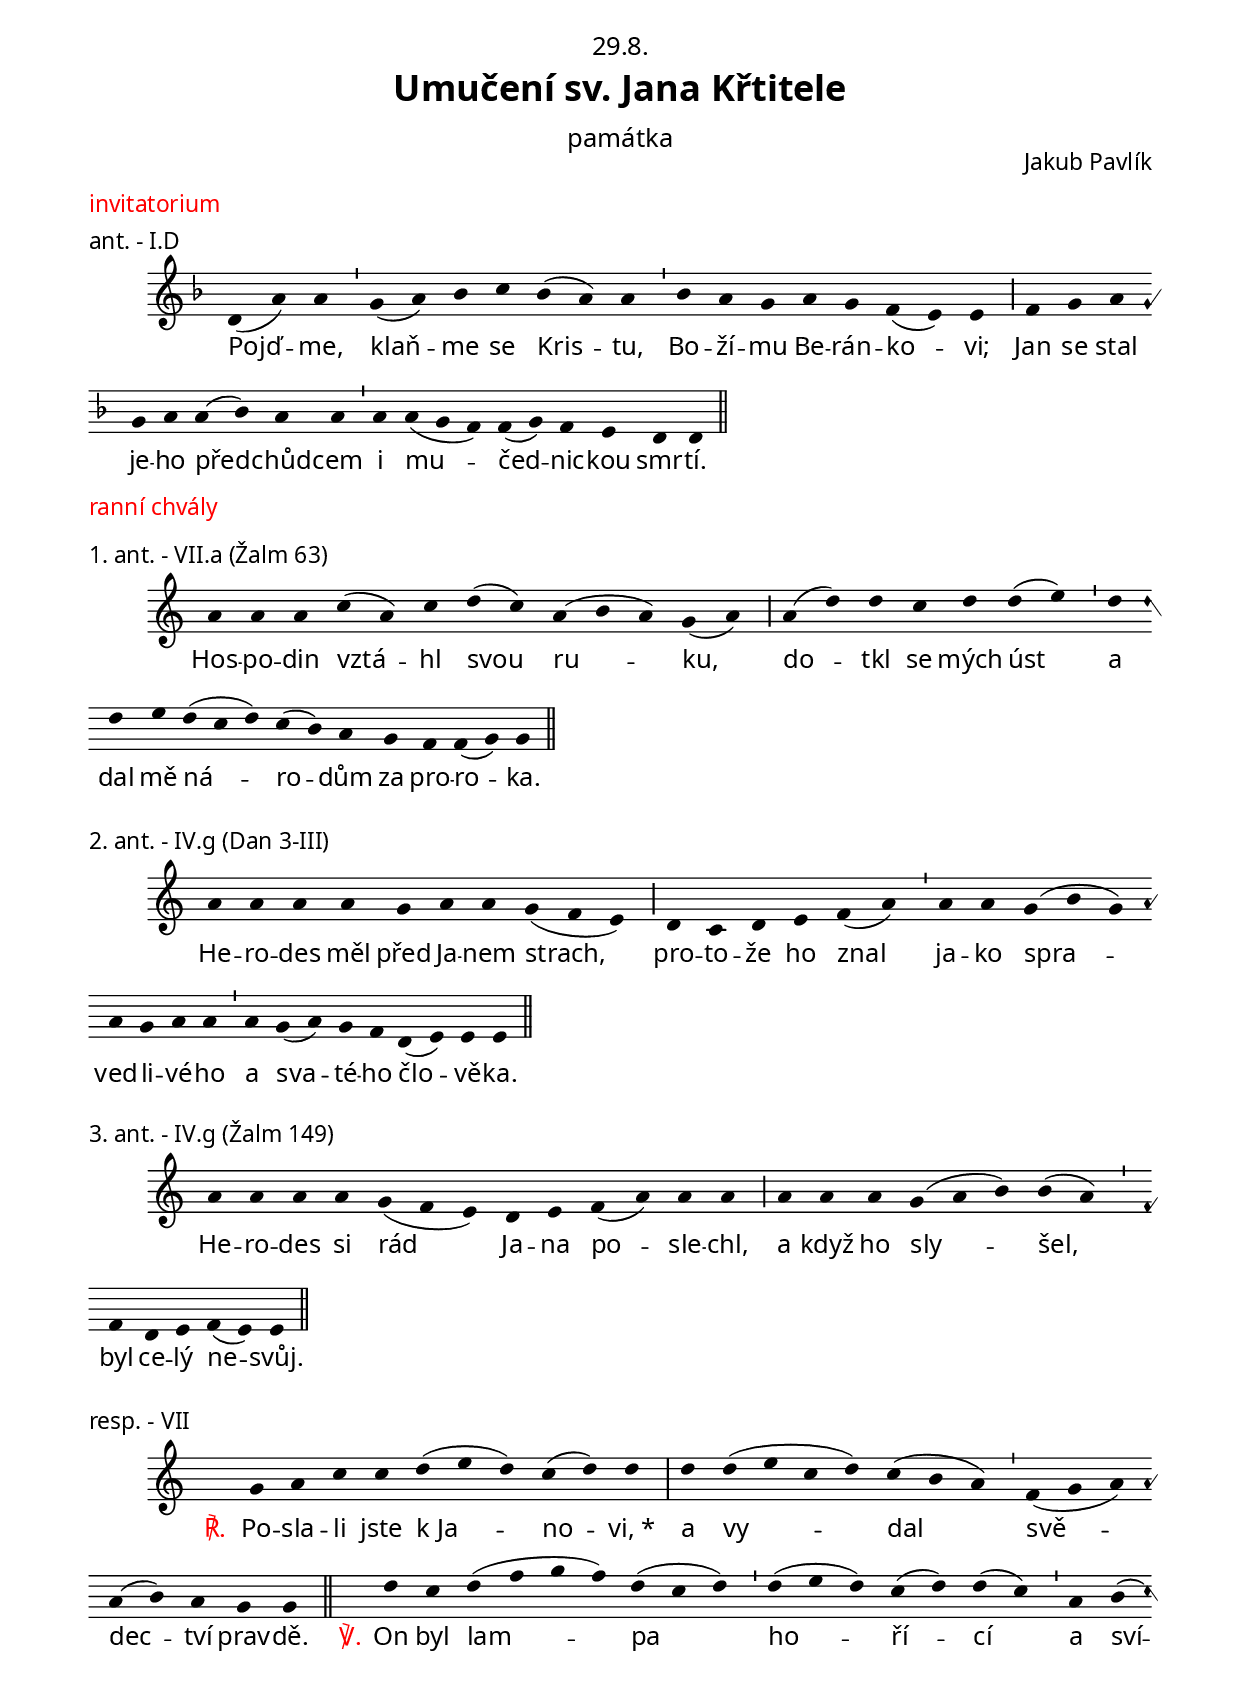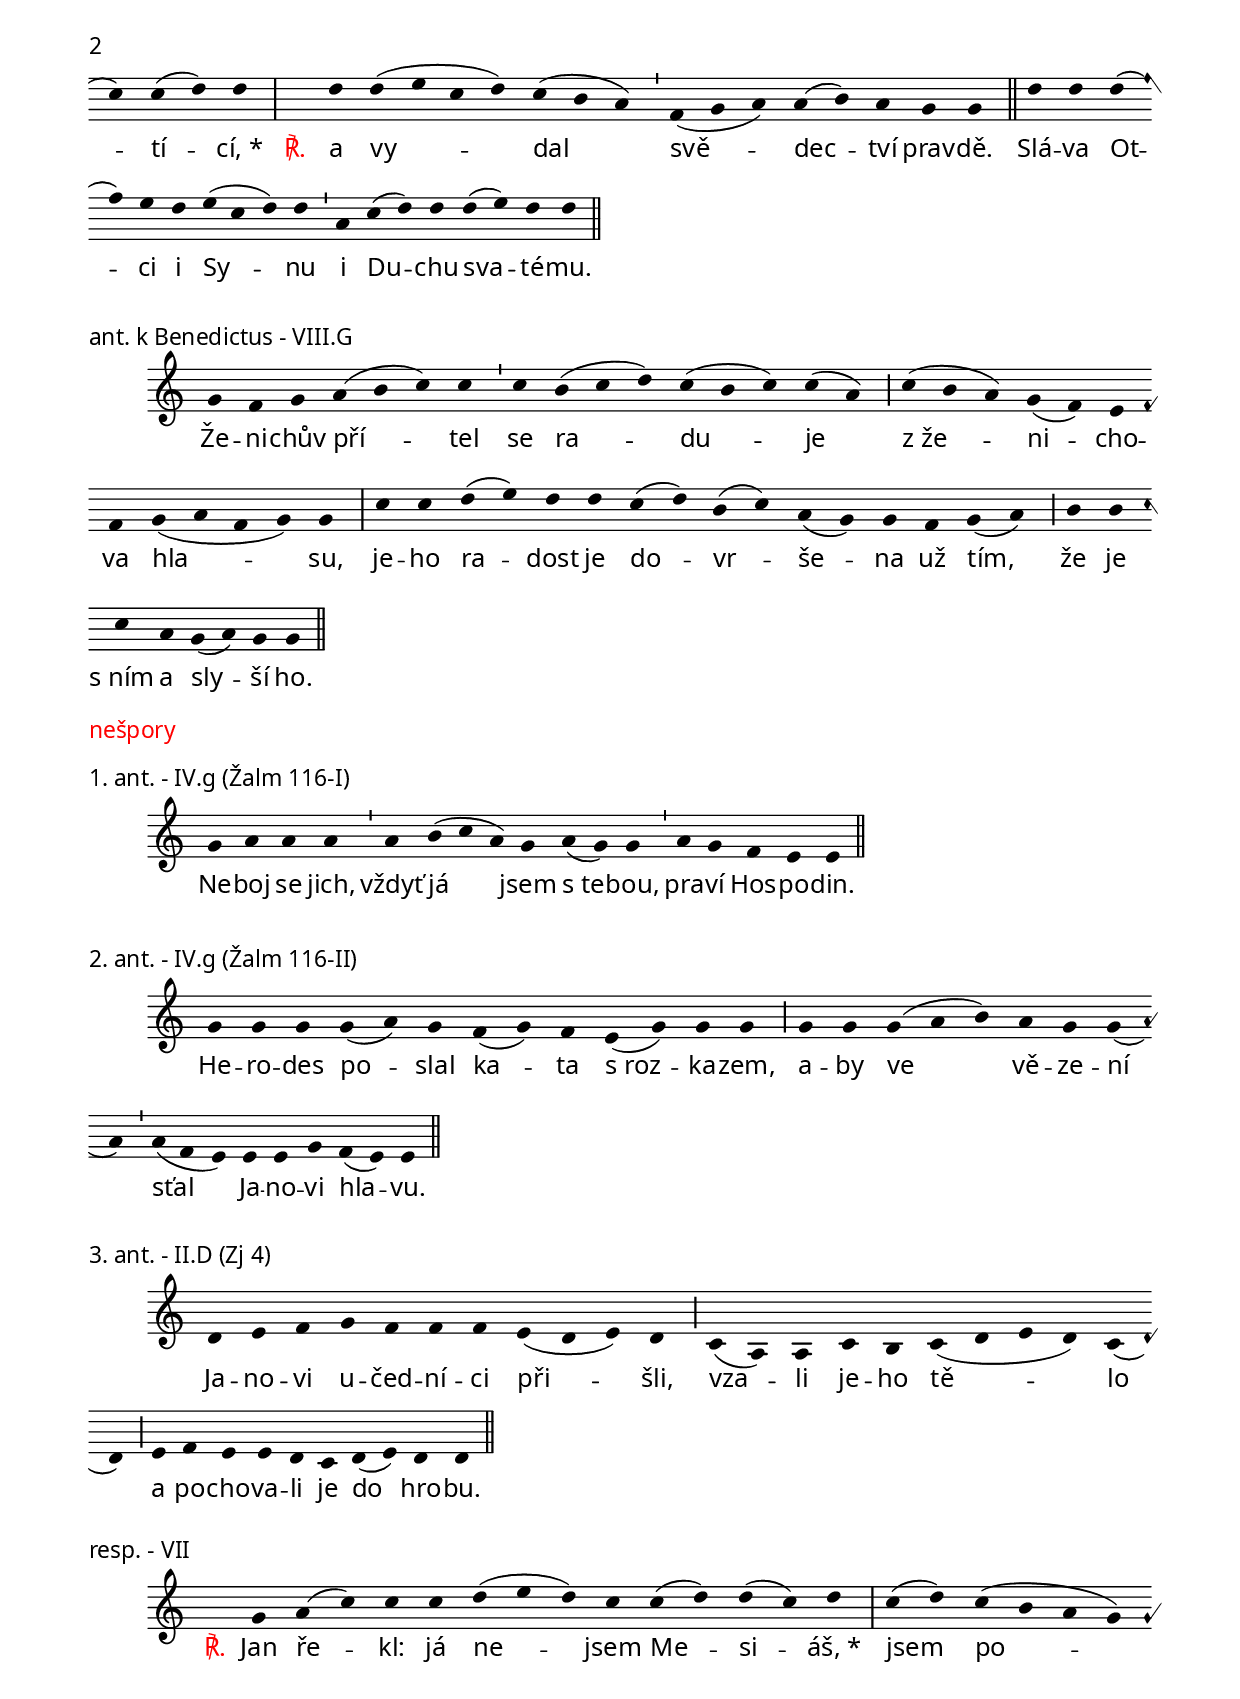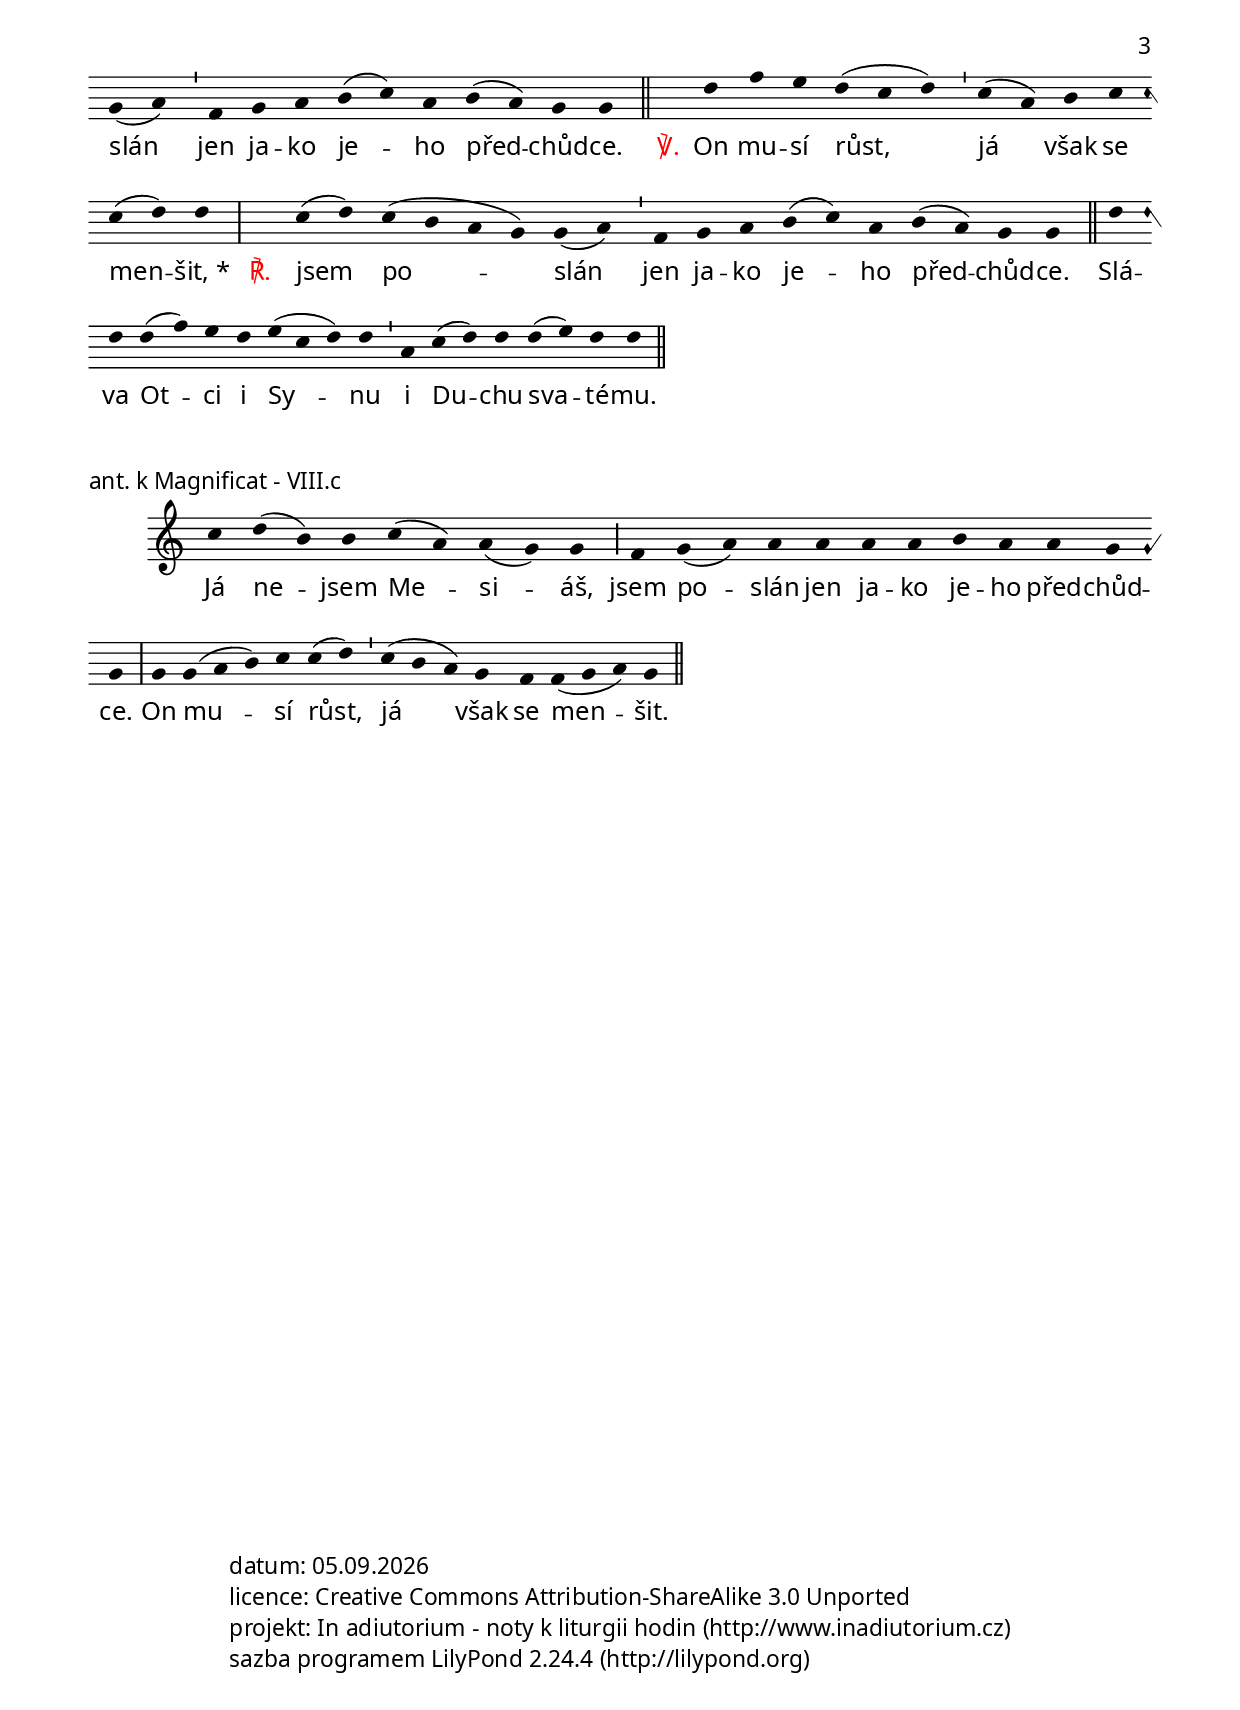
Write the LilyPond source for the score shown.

\version "2.15.40"

\include "../spolecne.ly"
\include "../dilyresponsorii.ly"

\header {
  title = \markup\titleSvatek
            "Umučení sv. Jana Křtitele"
            památka
            29.8.
  composer = "Jakub Pavlík"
}

\markup {\nadpisHodinka {"invitatorium"}}

\score {
  \relative c' {
    \choralniRezim
    \key f \major
    d4( a') a \barMin g( a) bes c bes( a) a \barMin
    bes a g a g f( e) e \barMaior
    f g a g a a( bes) a a \barMin
    a a( g f) f( g) f e d d \barFinalis
  }
  \addlyrics {
    Pojď -- me, klaň -- me se Kris -- tu,
    Bo -- ží -- mu Be -- rán -- ko -- vi;
    Jan se stal je -- ho před -- chůd -- cem
    i mu -- čed -- nic -- kou smr -- tí.
  }
  \header {
    quid = "ant."
    modus = "I"
    differentia = "D"
    psalmus = ""
    id = "invit"
    fons = "první část je z invitatoria Narození Jana Křtitele"
    piece = \markup {\sestavTitulekBezZalmu}
  }
}

\markup {\nadpisHodinka {"ranní chvály"}}

\score {
  \relative c'' {
    \choralniRezim
    a4 a a c( a) c d( c) a( b a) g( a) \barMaior
    a( d) d c d d( e) \barMin
    d d e d( c d) c( b) a g f f( g) g \barFinalis
  }
  \addlyrics {
    Hos -- po -- din vztá -- hl svou ru -- ku,
    do -- tkl se mých úst
    a dal mě ná -- ro -- dům za pro -- ro -- ka.
  }
  \header {
    quid = "1. ant."
    modus = "VII"
    differentia = "a"
    psalmus = "Žalm 63"
    placet = "nezpěvná"
    id = "rch-a1"
    piece = \markup {\sestavTitulek}
  }
}

\score {
  \relative c'' {
    \choralniRezim
    a4 a a a g a a g( f e) \barMaior
    d c d e f( a) \barMin
    a a g( b g) a g a a \barMin a g( a) g f d( e) e e \barFinalis
  }
  \addlyrics {
    He -- ro -- des měl před Ja -- nem strach,
    pro -- to -- že ho znal
    ja -- ko spra -- ved -- li -- vé -- ho a sva -- té -- ho člo -- vě -- ka.
  }
  \header {
    quid = "2. ant."
    modus = "IV"
    differentia = "g"
    psalmus = "Dan 3-III"
    id = "rch-a2"
    piece = \markup {\sestavTitulek}
  }
}

\score {
  \relative c'' {
    \choralniRezim
    a4 a a a g( f e) d e f( a) a a \barMaior
    a a a g( a b) b( a) \barMin f d e f( e) e \barFinalis
  }
  \addlyrics {
    He -- ro -- des si rád Ja -- na po -- sle -- chl,
    a když ho sly -- šel, byl ce -- lý ne -- svůj.
  }
  \header {
    quid = "3. ant."
    modus = "IV"
    differentia = "g"
    psalmus = "Žalm 149"
    placet = "postup 'h a f' nedokážu zazpívat - a dost možná nejen já"
    id = "rch-a3"
    piece = \markup {\sestavTitulek}
  }
}

\score {
  \relative c'' {
    \choralniRezim

    % R
    \neviditelna a
    g a c c d( e d) c( d) d \barMax
    d d( e c d) c( b a) \barMin f( g a) a( b) a g g \barFinalis
    % V
    \neviditelna a
    d c d( f g f) d( c d) \barMin d( e d) c( d) d( c) \barMin a b( c) c( d) d \barMax
    % R
    \neviditelna a
    d d( e c d) c( b a) \barMin f( g a) a( b) a g g \barFinalis
    % Slava
    d' d d( f) e d e( c d) d \barMin a c( d) d d( e) d d \barFinalis
  }
  \addlyrics {
    \Response Po -- sla -- li jste k_Ja -- no -- vi,_*
    a vy -- dal svě -- dec -- tví prav -- dě.
    \Verse On byl lam -- pa ho -- ří -- cí a sví -- tí -- cí,_*
    \Response a vy -- dal svě -- dec -- tví prav -- dě.
    \textRespDoxologie
  }
  \header {
    quid = "resp."
    modus = "VII"
    id = "rch-resp"
    piece = \markup {\sestavTitulekResp}
  }
}

\score {
  \relative c'' {
    \choralniRezim
    g4 f g a( b c) c \barMin c b( c d) c( b c) c( a) \barMaior
    c( b a) g( f) e f g( a f g) g \barMax
    c c d( e) d d c( d) b( c) a( g) g f g( a) \barMaior
    b b c a g( a) g g \barFinalis
  }
  \addlyrics {
    Že -- ni -- chův pří -- tel se ra -- du -- je
    z_že -- ni -- cho -- va hla -- su,
    je -- ho ra -- dost je do -- vr -- še -- na už tím,
    že je s_ním a sly -- ší ho.
  }
  \header {
    quid = "ant. k Benedictus"
    modus = "VIII"
    differentia = "G"
    psalmus = ""
    id = "rch-aben"
    piece = \markup {\sestavTitulekBezZalmu}
  }
}

\markup {\nadpisHodinka {"nešpory"}}

\score {
  \relative c'' {
    \choralniRezim
    g a a a \barMin a b( c a) g a( g) g \barMin
    a g f e e \barFinalis
  }
  \addlyrics {
    Ne -- boj se jich, vždyť já jsem s_te -- bou,
    pra -- ví Hos -- po -- din.
  }
  \header {
    quid = "1. ant."
    modus = "IV"
    differentia = "g"
    psalmus = "Žalm 116-I"
    id = "ne-a1"
    piece = \markup {\sestavTitulek}
  }
}

\score {
  \relative c'' {
    \choralniRezim
    g g g g( a) g f( g) f e( g) g g \barMaior
    g g g( a b) a g g( a) \barMin a( f e) e e g f( e) e \barFinalis
  }
  \addlyrics {
    He -- ro -- des po -- slal ka -- ta s_roz -- ka -- zem,
    a -- by ve vě -- ze -- ní sťal Ja -- no -- vi hla -- vu.
  }
  \header {
    quid = "2. ant."
    modus = "IV"
    differentia = "g"
    psalmus = "Žalm 116-II"
    id = "ne-a2"
    piece = \markup {\sestavTitulek}
  }
}

\score {
  \relative c' {
    \choralniRezim
    d e f g f f f e( d e) d \barMaior
    c( a) a c b c( d e d) c( d) \barMaior
    e f e e d c d( e) d d \barFinalis
  }
  \addlyrics {
    Ja -- no -- vi u -- čed -- ní -- ci při -- šli,
    vza -- li je -- ho tě -- lo
    a po -- cho -- va -- li je do hro -- bu.
  }
  \header {
    quid = "3. ant."
    modus = "II"
    differentia = "D"
    psalmus = "Zj 4"
    placet = "moc nesedí v modu, finála nezní uspokojivě"
    id = "ne-a3"
    piece = \markup {\sestavTitulek}
  }
}

\score {
  \relative c'' {
    \choralniRezim

    % R
    \neviditelna a
    g a( c) c c d( e d) c c( d) d( c) d \barMax
    c( d) c( b a g) g( a) \barMin f g a b( c) a b( a) g g \barFinalis
    % V
    \neviditelna a
    d f e d( c d) \barMin c( a) b c c( d) d \barMax
    % R
    \neviditelna a
    c( d) c( b a g) g( a) \barMin f g a b( c) a b( a) g g \barFinalis
    % Slava
    d' d d( f) e d e( c d) d \barMin a c( d) d d( e) d d \barFinalis
  }
  \addlyrics {
    \Response Jan ře -- kl: já ne -- jsem Me -- si -- áš,_*
    jsem po -- slán jen ja -- ko je -- ho před -- chůd -- ce.
    \Verse On mu -- sí růst, já však se men -- šit,_*
    \Response jsem po -- slán jen ja -- ko je -- ho před -- chůd -- ce.
    \textRespDoxologie
  }
  \header {
    quid = "resp."
    modus = "VII"
    placet = "v doxologii divné _Synu_"
    id = "ne-resp"
    piece = \markup {\sestavTitulekResp}
  }
}

\score {
  \relative c'' {
    \choralniRezim
    c4 d( b) b c( a) a( g) g \barMaior
    f g( a) a a a a b a a g g \barMax
    g g( a b) c c( d) \barMin c( b a) g f f( g a) g \barFinalis
  }
  \addlyrics {
    Já ne -- jsem Me -- si -- áš,
    jsem po -- slán jen ja -- ko je -- ho před -- chůd -- ce.
    On mu -- sí růst, já však se men -- šit.
  }
  \header {
    quid = "ant. k Magnificat"
    modus = "VIII"
    differentia = "c"
    psalmus = ""
    id = "ne-amag"
    piece = \markup {\sestavTitulekBezZalmu}
  }
}